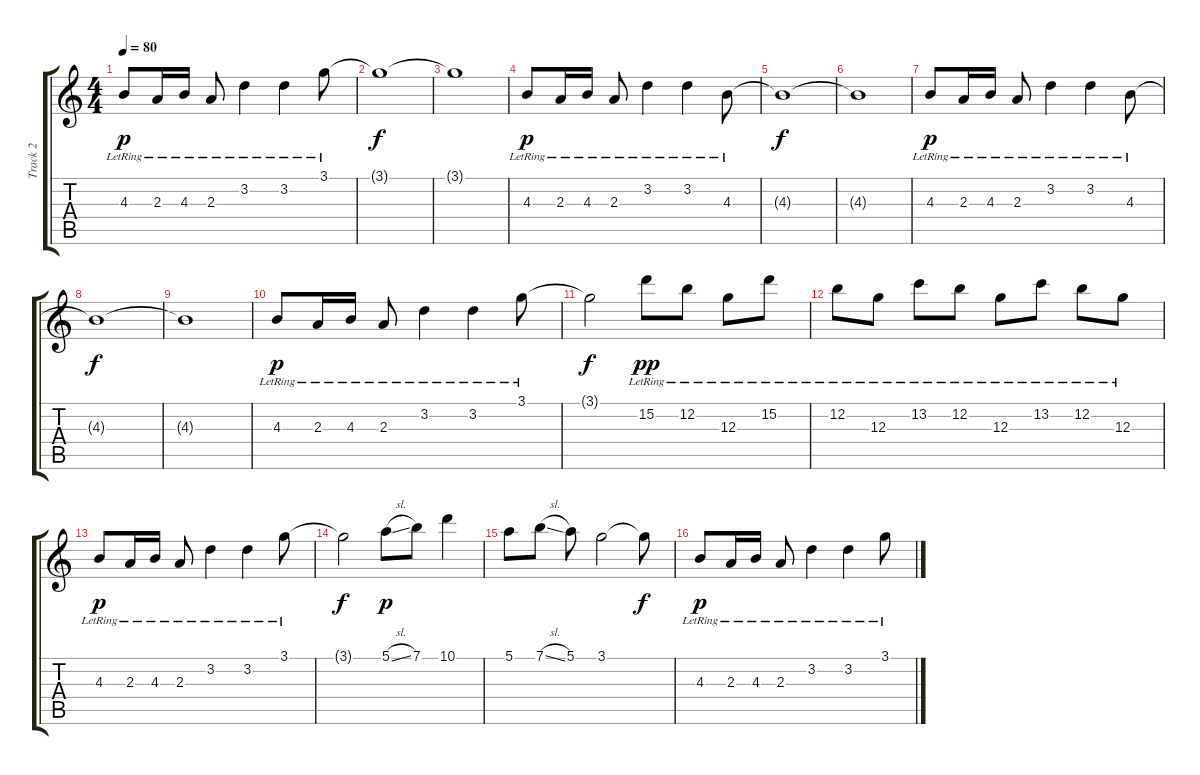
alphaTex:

\track ("Track 2" "Track 2") {instrument electricguitarjazz}
\staff {score tabs}
\tuning (E4 B3 G3 D3 A2 E2) {hide}
\ts (4 4)
\tempo 80
\clef g2
\ks c
4.3{lr}.8{dy p} 2.3{lr}.16 4.3{lr}.16 2.3{lr}.8 3.2{lr}.4 3.2{lr}.4 3.1{lr}.8 |
3.1{t}.1{dy f} |
3.1{t}.1 |
4.3{lr}.8{dy p} 2.3{lr}.16 4.3{lr}.16 2.3{lr}.8 3.2{lr}.4 3.2{lr}.4 4.3{lr}.8 |
4.3{t}.1{dy f} |
4.3{t}.1 |
4.3{lr}.8{dy p} 2.3{lr}.16 4.3{lr}.16 2.3{lr}.8 3.2{lr}.4 3.2{lr}.4 4.3{lr}.8 |
4.3{t}.1{dy f} |
4.3{t}.1 |
4.3{lr}.8{dy p} 2.3{lr}.16 4.3{lr}.16 2.3{lr}.8 3.2{lr}.4 3.2{lr}.4 3.1{lr}.8 |
3.1{t}.2{dy f} 15.2{lr}.8{dy pp} 12.2{lr}.8 12.3{lr}.8 15.2{lr}.8 |
12.2{lr}.8 12.3{lr}.8 13.2{lr}.8 12.2{lr}.8 12.3{lr}.8 13.2{lr}.8 12.2{lr}.8 12.3{lr}.8 |
4.3{lr}.8{dy p} 2.3{lr}.16 4.3{lr}.16 2.3{lr}.8 3.2{lr}.4 3.2{lr}.4 3.1{lr}.8 |
3.1{t}.2{dy f} 5.1{sl}.8{dy p} 7.1.8 10.1.4 |
5.1.8 7.1{sl}.8 5.1.8 3.1.2 3.1{t}.8{dy f} |
4.3{lr}.8{dy p} 2.3{lr}.16 4.3{lr}.16 2.3{lr}.8 3.2{lr}.4 3.2{lr}.4 3.1{lr}.8
